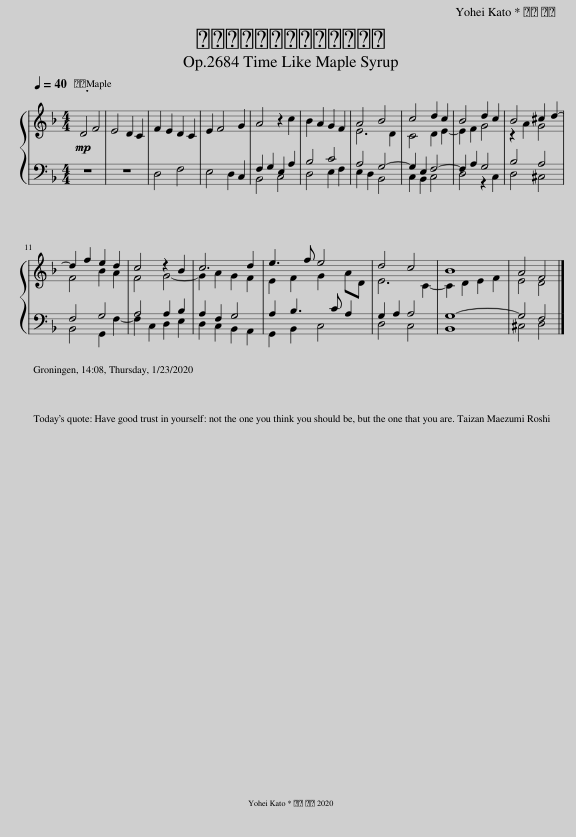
X:1
%%score { ( 1 4 ) | ( 2 3 ) }
L:1/8
Q:1/4=40
M:4/4
I:linebreak $
K:F
V:1 treble
V:4 treble
V:2 bass
V:3 bass
V:1
!mp! D4 F4 | E4 D2 C2 | F2 E2 D2 C2 | E2 F4 G2 | A4 z2 c2 | %5
 B2 A2 G2 F2 | E6 D2 | C4 D2 E2- | E2 F2 G4 | z2 A2 G4 |$ %10
 F4 B2 A2 | F4 G4- | G2 A2 G2 F2 | E2 F2 G2 AD | E6 C2- | %15
 C2 D2 E2 F2 | E4 D4 |] %17
V:2
 z8 | z8 | D,4 F,4 | E,4 D,2 C,2 | F,2 G,2 E,2 A,2 | %5
 B,4 C4 | A,4 G,4- | G,2 E,2 F,4- | F,2 A,2 G,4 | B,4 A,4 |$ %10
 F,4 G,4 | A,4 A,2 B,2 | A,2 F,2 G,4 | A,2 B,3 C A,2 | G,2 A,2 A,4 | %15
 [B,,G,-]8 | G,4 F,4 |] %17
V:3
 x8 | x8 | x8 | x8 | B,,4 C,4 | %5
 D,4 E,2 F,2 | E,2 D,2 B,,4 | C,2 B,,2 C,4 | D,4 z2 C,2 | D,4 ^C,4 |$ %10
 B,,4 G,,2 F,2- | F,2 C,2 D,2 E,2 | D,2 C,2 B,,2 A,,2 | G,,2 B,,2 C,4 | D,4 C,4 | %15
 x8 | ^C,4 D,4 |] %17
V:4
 x8 | x8 | x8 | x8 | x8 | %5
 x8 | A4 B4 | c4 d2 c2 | B4 d2 c2 | B4 ^c2 d2- |$ %10
 d2 f2 e2 d2 | c4 z2 B2 | c6 d2 | e3 f e4 | d4 c4 | %15
 B8 | A4 F4 |] %17
